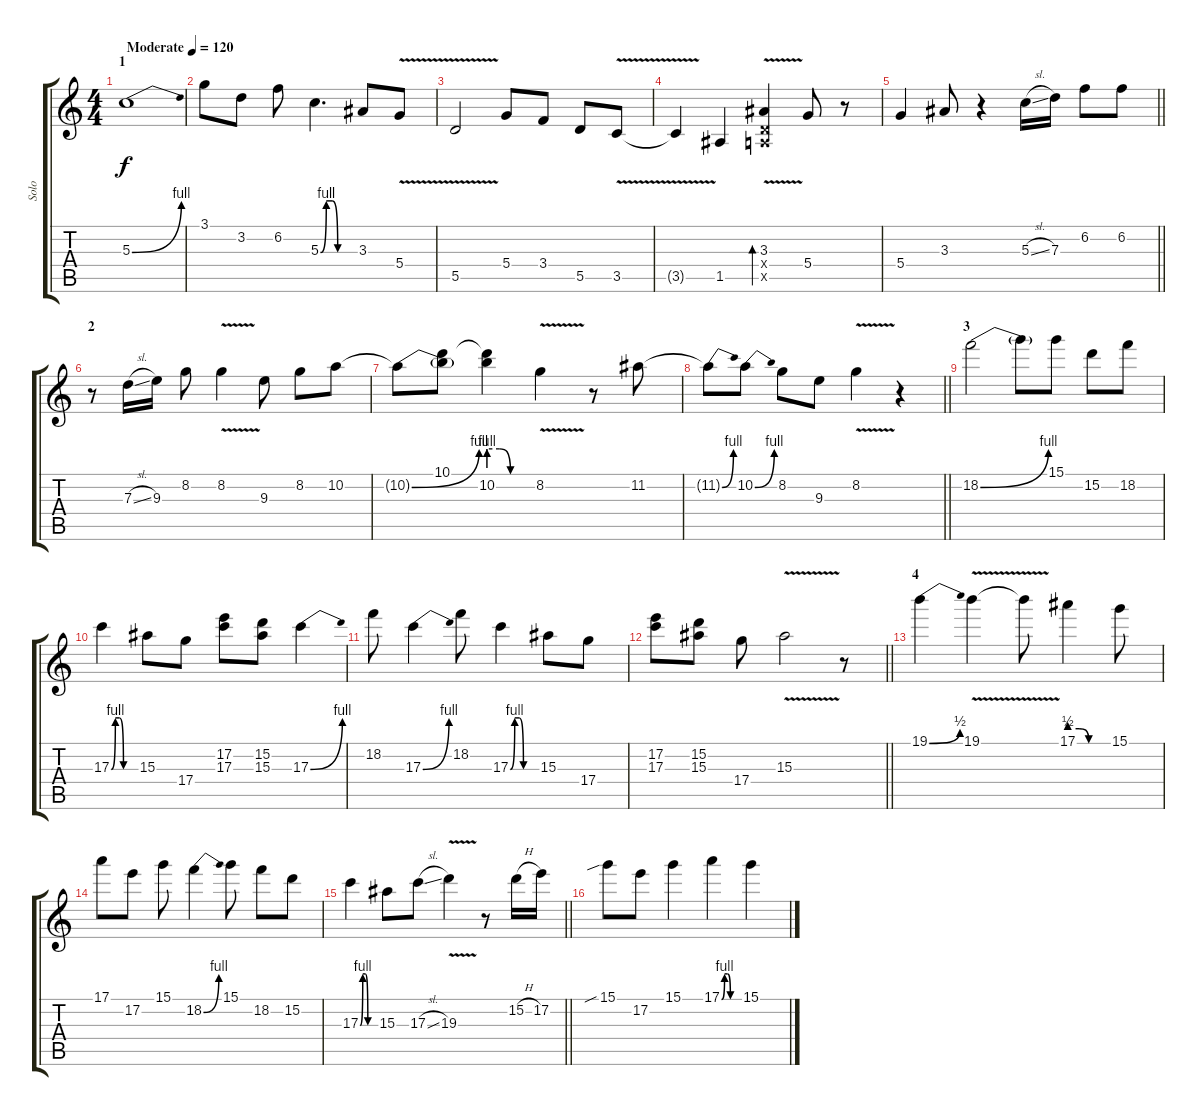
\track ("Solo" "Solo") {instrument overdrivenguitar}
\staff {score tabs}
\tuning (E4 B3 G3 D3 A2 E2) {hide}
\ts (4 4)
\section ("" "1")
\tempo (120 "Moderate")
\clef g2
\ks c
5.3{be (bend 0 0 60 4)}.1{dy f instrument overdrivenguitar} |
3.1.8 3.2.8 6.2.8 5.3{be (custom 0 0 10 4 20 4 30 0 60 0)}.4{d} 3.3.8 5.4{v}.8 |
5.5{v}.2 5.4.8 3.4.8 5.5.8 3.5{v}.8 |
3.5{t}.4 1.5.4 (3.3{v} 0.4{x} 0.5{x}).4{bd 60} 5.4.8 r.8 |
\barLineRight lightlight
5.4.4 3.3.8 r.4 5.3{sl}.16 7.3.16 6.2.8 6.2.8 |
\section ("" "2")
r.8 7.3{sl}.16 9.3.16 8.2.8 8.2{v}.4 9.3.8 8.2.8 10.2.8 |
10.2{be (bend 0 0 60 4) t}.8 (10.1 10.2{t}).8 (10.1{t} 10.2{be (custom 0 4 15 4 30 0 60 0)}).4 8.2{v}.4 r.8 11.2.8 |
\barLineRight lightlight
11.2{be (bend 0 0 60 4) t}.8 10.2{be (bend 0 0 60 4)}.8 8.2.8 9.3.8 8.2{v}.4 r.4 |
\section ("" "3")
18.2{be (bend 0 0 60 4)}.2 18.2{t}.8 15.1.8 15.2.8 18.2.8 |
17.3{be (custom 0 0 10 4 20 4 30 0 60 0)}.4 15.3.8 17.4.8 (17.2 17.3).8 (15.2 15.3).8 17.3{be (bend 0 0 60 4)}.4 |
18.2.8 17.3{be (bend 0 0 60 4)}.4 18.2.8 17.3{be (custom 0 0 10 4 20 4 30 0 60 0)}.4 15.3.8 17.4.8 |
\barLineRight lightlight
(17.2 17.3).8 (15.2 15.3).8 17.4.8 15.3{v}.2 r.8 |
\section ("" "4")
19.1{be (bend 0 0 60 2)}.4 19.1{v}.4 19.1{t}.8 17.1{be (custom 0 2 15 2 30 0 60 0)}.4 15.1.8 |
17.1.8 17.2.8 15.1.8 18.2{be (bend 0 0 60 4)}.4 15.1.8 18.2.8 15.2.8 |
\barLineRight lightlight
17.3{be (custom 0 0 10 4 20 4 30 0 60 0)}.4 15.3.8 17.3{sl}.8 19.3{v}.4 r.8 15.2{h}.16 17.2.16 |
15.1{sib}.8 17.2.8 15.1.4 17.1{be (custom 0 0 10 4 20 4 30 0 60 0)}.4 15.1.4
